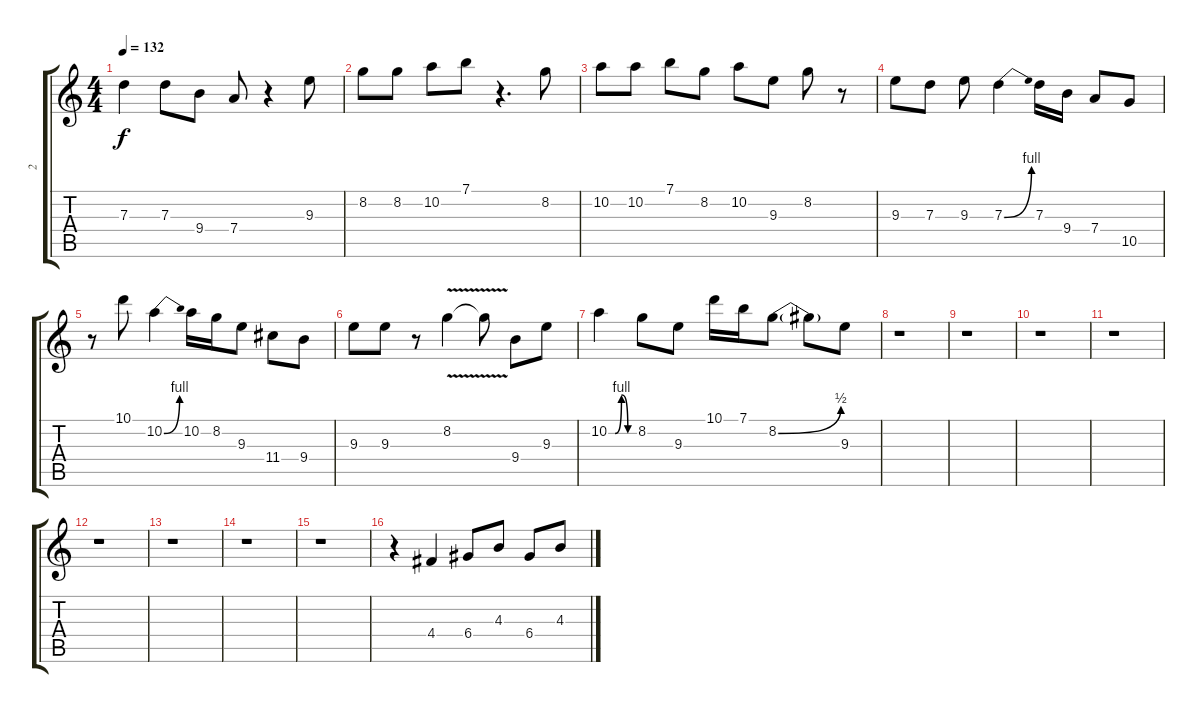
\track ("2" "2") {instrument distortionguitar}
\staff {score tabs}
\tuning (E4 B3 G3 D3 A2 E2) {hide}
\ts (4 4)
\tempo 132
\clef g2
\ks c
7.3{t}.4{dy f} 7.3.8 9.4.8 7.4.8 r.4 9.3.8 |
8.2.8 8.2.8 10.2.8 7.1.8 r.4{d} 8.2.8 |
10.2.8 10.2.8 7.1.8 8.2.8 10.2.8 9.3.8 8.2.8 r.8 |
9.3.8 7.3.8 9.3.8 7.3{be (bend 0 0 60 4)}.4 7.3.16 9.4.16 7.4.8 10.5.8 |
r.8 10.1.8 10.2{be (bend 0 0 60 4)}.4 10.2.16 8.2.16 9.3.8 11.4.8 9.4.8 |
9.3.8 9.3.8 r.8 8.2{v}.4 8.2{t}.8 9.4.8 9.3.8 |
10.2{be (custom 0 0 15 0 30 4 45 0 60 0)}.4 8.2.8 9.3.8 10.1.16 7.1.16 8.2{be (bend 0 0 60 2)}.8 8.2{t}.8 9.3.8 |
r.1 |
r.1 |
r.1 |
r.1 |
r.1 |
r.1 |
r.1 |
r.1 |
r.4 4.4.4 6.4.8 4.3.8 6.4.8 4.3.8
